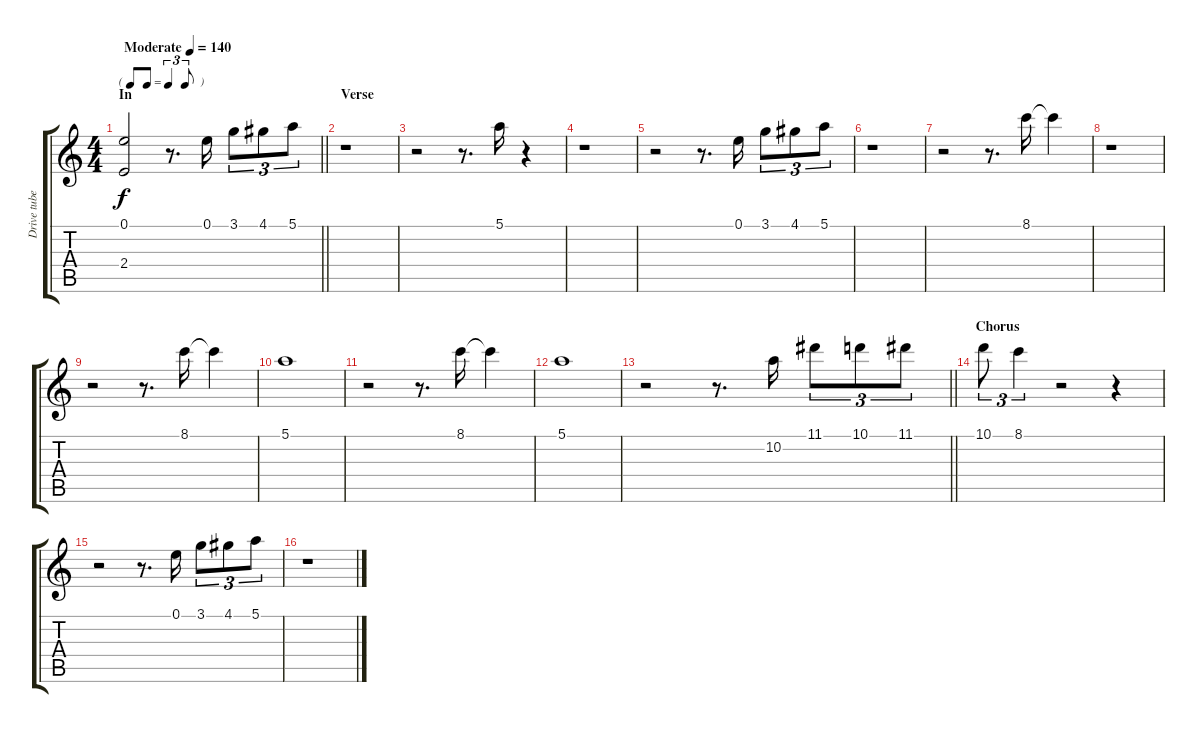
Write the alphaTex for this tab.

\track ("Drive tube high" "Drive tube") {instrument electricguitarclean}
\staff {score tabs}
\tuning (E4 B3 G3 D3 A2 E2) {hide}
\ts (4 4)
\tf triplet8th
\section ("" "In")
\tempo (140 "Moderate")
\clef g2
\barLineRight lightlight
\ks c
(0.1 2.4).2{dy f instrument electricguitarclean} r.8{d} 0.1.16 3.1.8{tu (3 2)} 4.1.8{tu (3 2)} 5.1.8{tu (3 2)} |
\section ("" "Verse")
r.1 |
r.2 r.8{d} 5.1.16 r.4 |
r.1 |
r.2 r.8{d} 0.1.16 3.1.8{tu (3 2)} 4.1.8{tu (3 2)} 5.1.8{tu (3 2)} |
r.1 |
r.2 r.8{d} 8.1.16 8.1{t}.4 |
r.1 |
r.2 r.8{d} 8.1.16 8.1{t}.4 |
5.1.1 |
r.2 r.8{d} 8.1.16 8.1{t}.4 |
5.1.1 |
\barLineRight lightlight
r.2 r.8{d} 10.2.16 11.1.8{tu (3 2)} 10.1.8{tu (3 2)} 11.1.8{tu (3 2)} |
\section ("" "Chorus")
10.1.8{tu (3 2)} 8.1.4{tu (3 2)} r.2 r.4 |
r.2 r.8{d} 0.1.16 3.1.8{tu (3 2)} 4.1.8{tu (3 2)} 5.1.8{tu (3 2)} |
r.1
